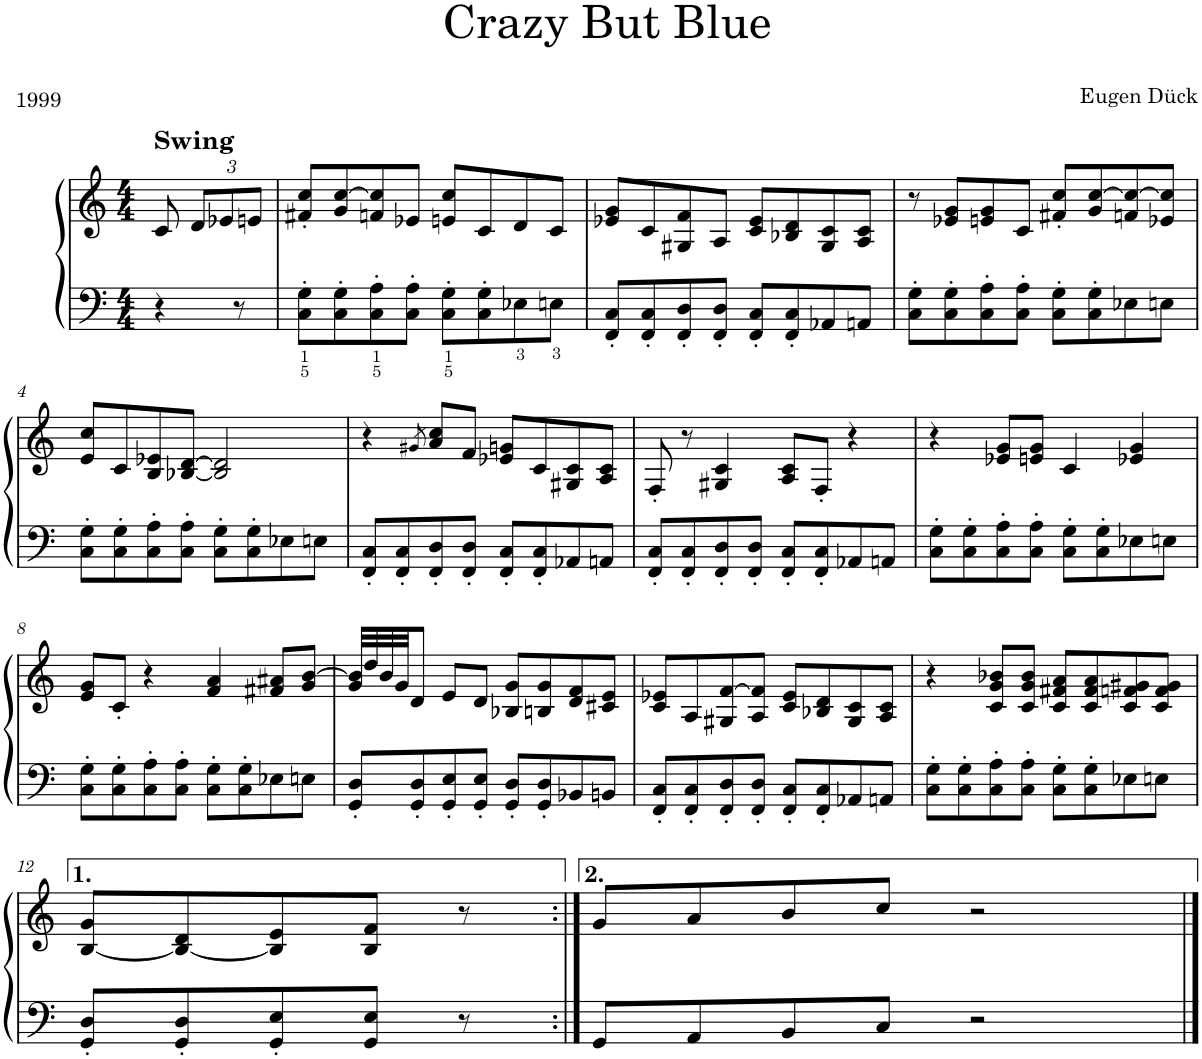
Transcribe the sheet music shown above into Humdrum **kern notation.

**kern	**kern
*part1	*part1
*staff2	*staff1
*I"Piano	*
*I'Pno.	*
*clefF4	*clefG2
*k[]	*k[]
*M4/4	*M4/4
=	=
!	!LO:TX:a:B:t=Swing
4r	8c/
*	*Xbrackettup
.	12d/L
.	12e-X/
8r	.
.	12en/J
=1	=1
8C\' 8G\'L	8f#X/' 8cc/'L
8C\' 8G\'	8g/ [8cc/
8C\' 8A\'	8fn/ 8cc/]
8C\' 8A\'J	8e-X/J
8C\' 8G\'L	8en/ 8cc/L
8C\' 8G\'	8c/
8E-X\	8d/
8En\J	8c/J
=2	=2
8FF/' 8C/'L	8e-X/ 8g/L
8FF/' 8C/'	8c/
8FF/' 8D/'	8G#X/ 8f/
8FF/' 8D/'J	8A/J
8FF/' 8C/'L	8c/ 8e-/L
8FF/' 8C/'	8B-X/ 8d/
8AA-X/	8G#/ 8c/
8AAn/J	8A/ 8c/J
=3	=3
8C\' 8G\'L	8r
8C\' 8G\'	8e-X/ 8g/L
8C\' 8A\'	8en/ 8g/
8C\' 8A\'J	8c/J
8C\' 8G\'L	8f#X/' 8cc/'L
8C\' 8G\'	8g/ [8cc/
8E-X\	8fn/ 8cc/_
8En\J	8e-X/ 8cc/]J
!!LO:LB:g=z
=4	=4
8C\' 8G\'L	8e/ 8cc/L
8C\' 8G\'	8c/
8C\' 8A\'	8B/ 8e-X/
8C\' 8A\'J	[8B-X/ [8d/J
8C\' 8G\'L	2B-/] 2d/]
8C\' 8G\'	.
8E-X\	.
8En\J	.
=5	=5
8FF/' 8C/'L	4r
8FF/' 8C/'	.
.	8qg#X/
8FF/' 8D/'	8a/ 8cc/L
8FF/' 8D/'J	8f/J
8FF/' 8C/'L	8e-X/ 8gn/L
8FF/' 8C/'	8c/
8AA-X/	8G#X/ 8c/
8AAn/J	8A/ 8c/J
=6	=6
8FF/' 8C/'L	8F'/
8FF/' 8C/'	8r
8FF/' 8D/'	4G#X/ 4c/
8FF/' 8D/'J	.
8FF/' 8C/'L	8A/ 8c/L
8FF/' 8C/'	8F'/J
8AA-X/	4r
8AAn/J	.
=7	=7
8C\' 8G\'L	4r
8C\' 8G\'	.
8C\' 8A\'	8e-X/ 8g/L
8C\' 8A\'J	8en/ 8g/J
8C\' 8G\'L	4c/
8C\' 8G\'	.
8E-X\	4e-X/ 4g/
8En\J	.
!!LO:LB:g=z
=8	=8
8C\' 8G\'L	8e/ 8g/L
8C\' 8G\'	8c'/J
8C\' 8A\'	4r
8C\' 8A\'J	.
8C\' 8G\'L	4f/ 4a/
8C\' 8G\'	.
8E-X\	8f#X/ 8a#X/L
8En\J	8g/ [8b/J
=9	=9
8GG/' 8D/'L	32g/ 32b/]LLL
.	32dd/
.	32b/
.	32g/JJ
8GG/' 8D/'	8d/J
8GG/' 8E/'	8e/L
8GG/' 8E/'J	8d/J
8GG/' 8D/'L	8B-X/ 8g/L
8GG/' 8D/'	8Bn/ 8g/
8BB-X/	8d/ 8f/
8BBn/J	8c#X/ 8e/J
=10	=10
8FF/' 8C/'L	8c/ 8e-X/L
8FF/' 8C/'	8A/
8FF/' 8D/'	8G#X/ [8f/
8FF/' 8D/'J	8A/ 8f/]J
8FF/' 8C/'L	8c/ 8e-/L
8FF/' 8C/'	8B-X/ 8d/
8AA-X/	8G#/ 8c/
8AAn/J	8A/ 8c/J
=11	=11
8C\' 8G\'L	4r
8C\' 8G\'	.
8C\' 8A\'	8c/ 8g/ 8b-X/L
8C\' 8A\'J	8c/ 8g/ 8b-/J
8C\' 8G\'L	8c/ 8f#X/ 8a/L
8C\' 8G\'	8c/ 8f#/ 8a/
8E-X\	8c/ 8fn/ 8g#X/
8En\J	8c/ 8f/ 8g#/J
!!LO:LB:g=z
=12	=12
8GG/' 8D/'L	[8B/ 8g/L
8GG/' 8D/'	8B/_ 8d/
8GG/' 8E/'	8B/] 8e/
8GG/ 8E/J	8B/ 8f/J
8r	8r
=13:|!	=13:|!
8GG/L	8g/L
8AA/	8a/
8BB/	8b/
8C/J	8cc/J
2r	2r
==	==
*-	*-
